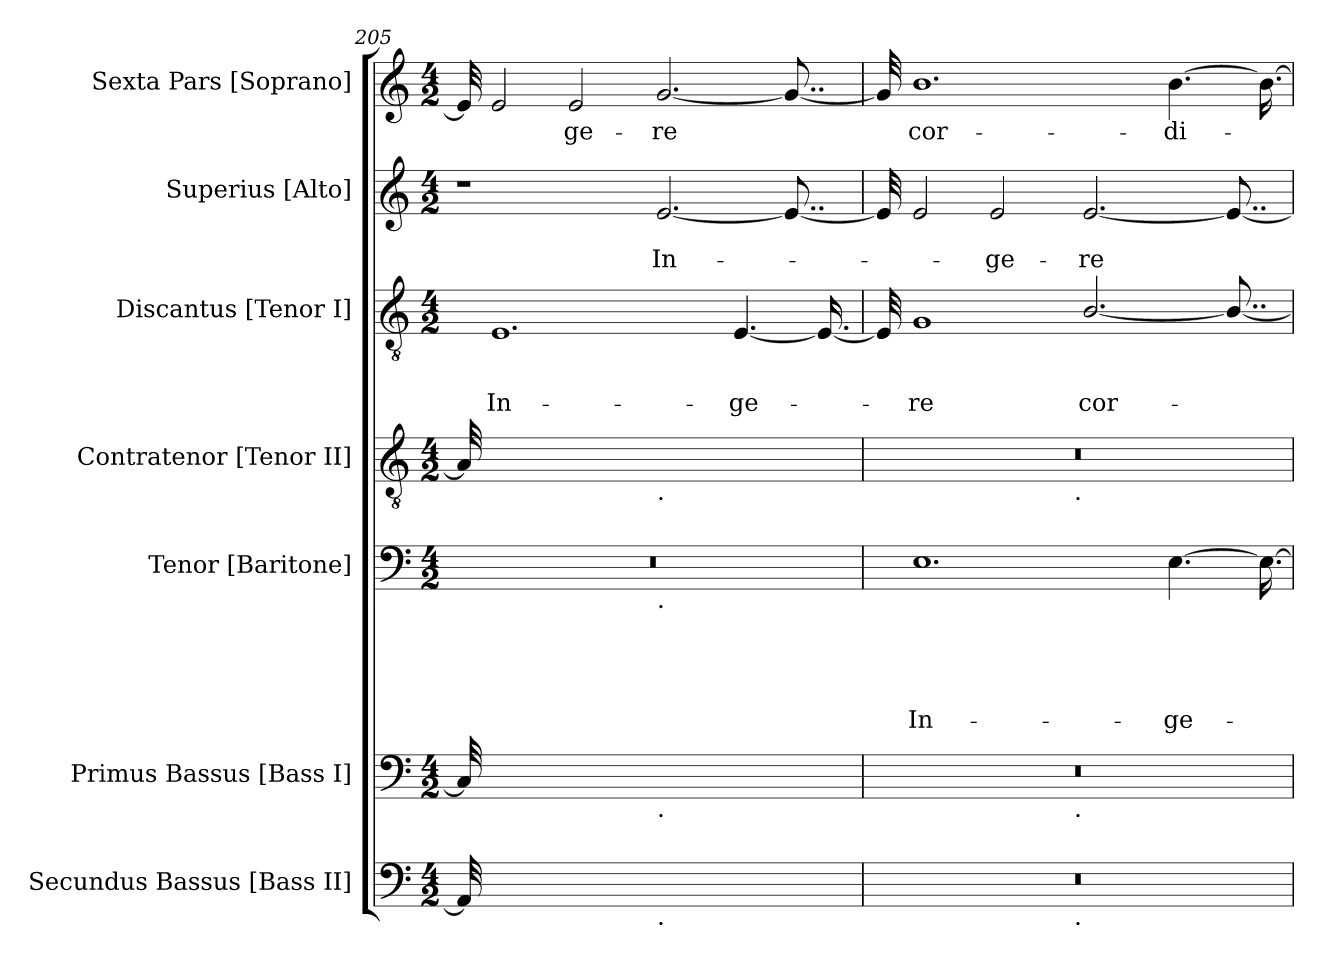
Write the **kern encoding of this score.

**kern	**text	**kern	**text	**kern	**text	**text	**text	**text	**text	**kern	**text	**kern	**text	**text	**text	**kern	**text	**text	**kern	**text
*part7	*part7	*part6	*part6	*part5	*part5	*part5	*part5	*part5	*part5	*part4	*part4	*part3	*part3	*part3	*part3	*part2	*part2	*part2	*part1	*part1
*staff7	*staff7	*staff6	*staff6	*staff5	*staff5	*staff5	*staff5	*staff5	*staff5	*staff4	*staff4	*staff3	*staff3	*staff3	*staff3	*staff2	*staff2	*staff2	*staff1	*staff1
*I"Secundus Bassus [Bass II]	*	*I"Primus Bassus [Bass I]	*	*I"Tenor [Baritone]	*	*	*	*	*	*I"Contratenor [Tenor II]	*	*I"Discantus [Tenor I]	*	*	*	*I"Superius [Alto]	*	*	*I"Sexta Pars [Soprano]	*
*I'B II	*	*I'B I	*	*I'Bar	*	*	*	*	*	*I'T II	*	*I'T I	*	*	*	*I'A	*	*	*I'S	*
*clefF4	*	*clefF4	*	*clefF4	*	*	*	*	*	*clefGv2	*	*clefGv2	*	*	*	*clefG2	*	*	*clefG2	*
*k[]	*	*k[]	*	*k[]	*	*	*	*	*	*k[]	*	*k[]	*	*	*	*k[]	*	*	*k[]	*
*C:	*	*C:	*	*C:	*	*	*	*	*	*C:	*	*C:	*	*	*	*C:	*	*	*C:	*
*M4/2	*	*M4/2	*	*M4/2	*	*	*	*	*	*M4/2	*	*M4/2	*	*	*	*M4/2	*	*	*M4/2	*
=205	=205	=205	=205	=205	=205	=205	=205	=205	=205	=205	=205	=205	=205	=205	=205	=205	=205	=205	=205	=205
*	*	*	*	*^	*	*	*	*	*	*	*	*	*	*	*	*	*	*	*	*
32AA/]	.	32C#/]	.	0r	1ryy	.	.	.	.	.	32A/]	.	32ryy	.	.	.	1r	.	.	32e/]	.
!	!	!	!	!	!	!	!	!	!	!	!	!	!	!	!	!LO:LY:b	!	!	!	!	!
1ryy	.	1ryy	.	.	.	.	.	.	.	.	1ryy	.	1.E	.	.	In-	.	.	.	2e/	.
!	!	!	!	!	!	!	!	!	!	!	!	!	!	!	!	!	!	!	!	!	!LO:LY:b
.	.	.	.	.	.	.	.	.	.	.	.	.	.	.	.	.	.	.	.	2e/	-ge-
.	.	.	.	.	32ryy	.	.	.	.	.	.	.	.	.	.	.	32ryy	.	.	.	.
!	!	!	!	!	!	!	!	!	!	!	!LO:TX:b:t=.	!	!	!	!	!	!	!	!	!	!
!	!	!	!	!	!LO:TX:b:t=.	!	!	!	!	!	!	!	!	!	!	!	!	!	!	!	!
!	!	!LO:TX:b:t=.	!	!	!	!	!	!	!	!	!	!	!	!	!	!	!	!	!	!	!
!LO:TX:b:t=.	!	!	!	!	!	!	!	!	!	!	!	!	!	!	!	!	!	!	!	!	!
!	!	!	!	!	!	!	!	!	!	!	!	!	!	!	!	!	!	!	!LO:LY:b	!	!LO:LY:b
32%31ryy	.	32%31ryy	.	.	2ryy	.	.	.	.	.	32%31ryy	.	.	.	.	.	[<2.e/	.	-In-	[<2.g/	-re
!	!	!	!	!	!	!	!	!	!	!	!	!	!	!	!	!LO:LY:b	!	!	!	!	!
.	.	.	.	.	4...ryy	.	.	.	.	.	.	.	[<4.E/	.	.	-ge-	.	.	.	.	.
.	.	.	.	.	.	.	.	.	.	.	.	.	.	.	.	.	8..e/_	.	.	8..g/_	.
.	.	.	.	.	.	.	.	.	.	.	.	.	16.E/_	.	.	.	.	.	.	.	.
*	*	*	*	*v	*v	*	*	*	*	*	*	*	*	*	*	*	*	*	*	*	*
=206	=206	=206	=206	=206	=206	=206	=206	=206	=206	=206	=206	=206	=206	=206	=206	=206	=206	=206	=206	=206
*^	*	*^	*	*	*	*	*	*	*	*^	*	*	*	*	*	*	*	*	*	*
0r	1ryy	.	0r	1ryy	.	32ryy	.	.	.	.	.	0r	1ryy	.	32E/]	.	.	.	32e/]	.	.	32g/]	.
!	!	!	!	!	!	!	!	!	!	!	!LO:LY:b	!	!	!	!	!	!	!LO:LY:b	!	!	!	!	!LO:LY:b
.	.	.	.	.	.	1.E	.	.	.	.	In-	.	.	.	1G	.	.	-re	2e/	.	.	1.b	cor-
!	!	!	!	!	!	!	!	!	!	!	!	!	!	!	!	!	!	!	!	!	!LO:LY:b	!	!
.	.	.	.	.	.	.	.	.	.	.	.	.	.	.	.	.	.	.	2e/	.	-ge-	.	.
.	64ryy	.	.	64ryy	.	.	.	.	.	.	.	.	64ryy	.	.	.	.	.	.	.	.	.	.
!	!	!	!	!	!	!	!	!	!	!	!	!	!LO:TX:b:t=.	!	!	!	!	!	!	!	!	!	!
!	!	!	!	!LO:TX:b:t=.	!	!	!	!	!	!	!	!	!	!	!	!	!	!	!	!	!	!	!
!	!LO:TX:b:t=.	!	!	!	!	!	!	!	!	!	!	!	!	!	!	!	!	!	!	!	!	!	!
.	2ryy	.	.	2ryy	.	.	.	.	.	.	.	.	2ryy	.	.	.	.	.	.	.	.	.	.
!	!	!	!	!	!	!	!	!	!	!	!	!	!	!	!	!	!	!LO:LY:b	!	!	!LO:LY:b	!	!
.	.	.	.	.	.	.	.	.	.	.	.	.	.	.	[>2.B/	.	.	cor-	[<2.e/	.	-re	.	.
.	4ryy	.	.	4ryy	.	.	.	.	.	.	.	.	4ryy	.	.	.	.	.	.	.	.	.	.
!	!	!	!	!	!	!	!	!	!	!	!LO:LY:b	!	!	!	!	!	!	!	!	!	!	!	!LO:LY:b
.	.	.	.	.	.	[>4.E\	.	.	.	.	-ge-	.	.	.	.	.	.	.	.	.	.	[>4.b\	-di-
.	8...ryy	.	.	8...ryy	.	.	.	.	.	.	.	.	8...ryy	.	.	.	.	.	.	.	.	.	.
.	.	.	.	.	.	.	.	.	.	.	.	.	.	.	8..B/_	.	.	.	8..e/_	.	.	.	.
.	.	.	.	.	.	16.E\_	.	.	.	.	.	.	.	.	.	.	.	.	.	.	.	16.b\_	.
*v	*v	*	*	*	*	*	*	*	*	*	*	*v	*v	*	*	*	*	*	*	*	*	*	*
*	*	*v	*v	*	*	*	*	*	*	*	*	*	*	*	*	*	*	*	*	*	*
=	=	=	=	=	=	=	=	=	=	=	=	=	=	=	=	=	=	=	=	=
*-	*-	*-	*-	*-	*-	*-	*-	*-	*-	*-	*-	*-	*-	*-	*-	*-	*-	*-	*-	*-
